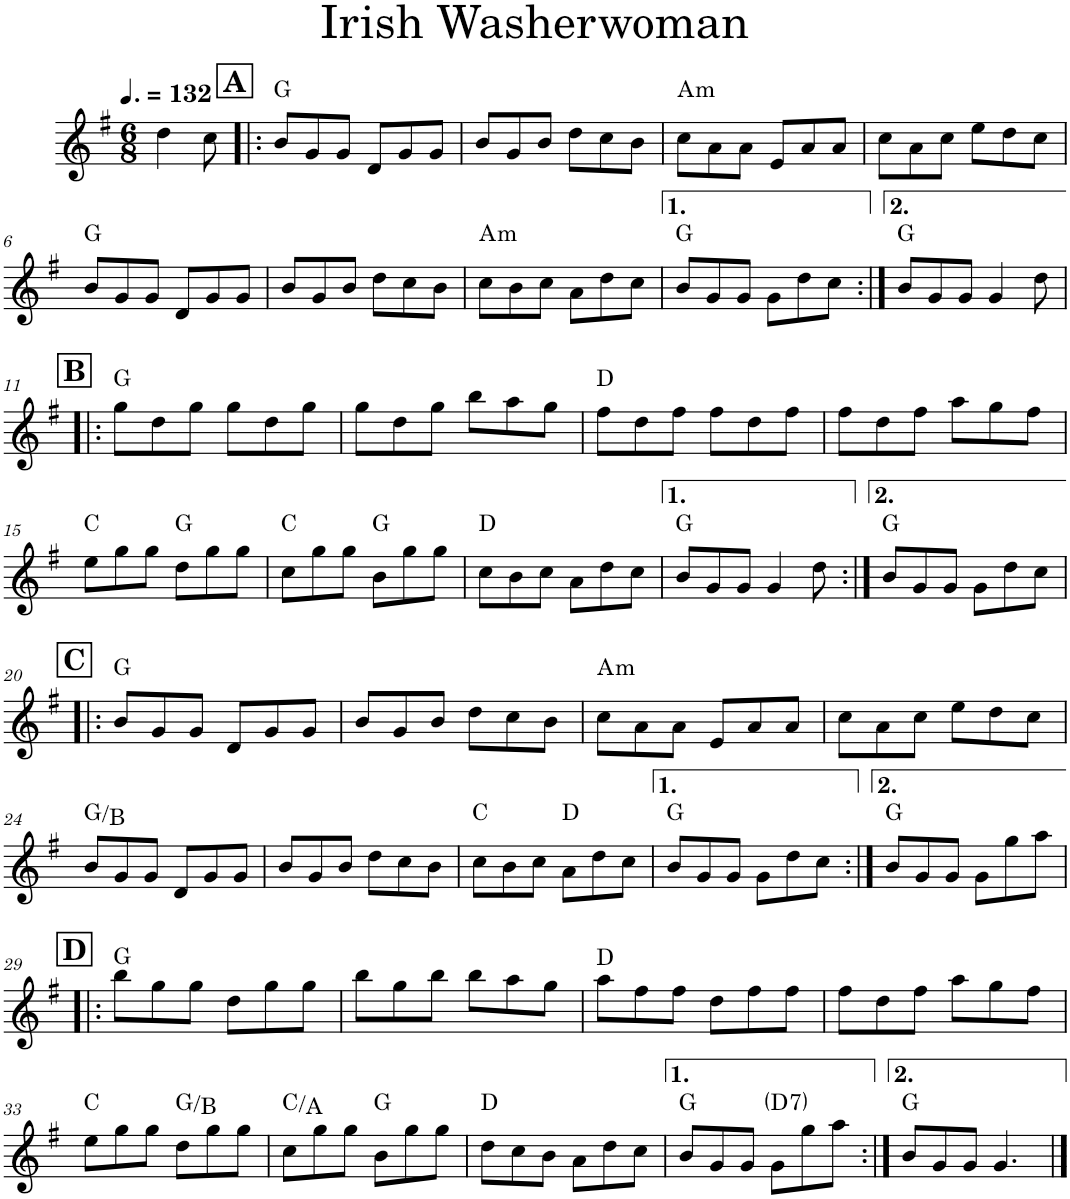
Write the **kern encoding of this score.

**kern	**harte
*part1	*part1
*staff1	*
*I"Piano	*
*I'Pno.	*
*clefG2	*
*k[f#]	*
*M6/8	*
*MM198	*
=1	=1
4dd\	.
8cc\	.
!!LO:REH:place=s1:a:B:cj:fs=14:t=A
=2!|:	=2!|:
8b/L	G:maj
8g/	.
8g/J	.
8d/L	.
8g/	.
8g/J	.
=3	=3
8b/L	.
8g/	.
8b/J	.
8dd\L	.
8cc\	.
8b\J	.
=4	=4
!	!LO:H:kt=m
8cc\L	A:min
8a\	.
8a\J	.
8e/L	.
8a/	.
8a/J	.
=5	=5
8cc\L	.
8a\	.
8cc\J	.
8ee\L	.
8dd\	.
8cc\J	.
!!LO:LB:g=z
=6	=6
8b/L	G:maj
8g/	.
8g/J	.
8d/L	.
8g/	.
8g/J	.
=7	=7
8b/L	.
8g/	.
8b/J	.
8dd\L	.
8cc\	.
8b\J	.
=8	=8
!	!LO:H:kt=m
8cc\L	A:min
8b\	.
8cc\J	.
8a\L	.
8dd\	.
8cc\J	.
=9	=9
8b/L	G:maj
8g/	.
8g/J	.
8g\L	.
8dd\	.
8cc\J	.
=10:|!	=10:|!
8b/L	G:maj
8g/	.
8g/J	.
4g/	.
8dd\	.
!!LO:LB:g=z
!!LO:REH:place=s1:a:B:cj:fs=14:t=B
=11!|:	=11!|:
8gg\L	G:maj
8dd\	.
8gg\J	.
8gg\L	.
8dd\	.
8gg\J	.
=12	=12
8gg\L	.
8dd\	.
8gg\J	.
8bb\L	.
8aa\	.
8gg\J	.
=13	=13
8ff#\L	D:maj
8dd\	.
8ff#\J	.
8ff#\L	.
8dd\	.
8ff#\J	.
=14	=14
8ff#\L	.
8dd\	.
8ff#\J	.
8aa\L	.
8gg\	.
8ff#\J	.
!!LO:LB:g=z
=15	=15
8ee\L	C:maj
8gg\	.
8gg\J	.
8dd\L	G:maj
8gg\	.
8gg\J	.
=16	=16
8cc\L	C:maj
8gg\	.
8gg\J	.
8b\L	G:maj
8gg\	.
8gg\J	.
=17	=17
8cc\L	D:maj
8b\	.
8cc\J	.
8a\L	.
8dd\	.
8cc\J	.
=18	=18
8b/L	G:maj
8g/	.
8g/J	.
4g/	.
8dd\	.
=19:|!	=19:|!
8b/L	G:maj
8g/	.
8g/J	.
8g\L	.
8dd\	.
8cc\J	.
!!LO:LB:g=z
!!LO:REH:place=s1:a:B:cj:fs=14:t=C
=20!|:	=20!|:
8b/L	G:maj
8g/	.
8g/J	.
8d/L	.
8g/	.
8g/J	.
=21	=21
8b/L	.
8g/	.
8b/J	.
8dd\L	.
8cc\	.
8b\J	.
=22	=22
!	!LO:H:kt=m
8cc\L	A:min
8a\	.
8a\J	.
8e/L	.
8a/	.
8a/J	.
=23	=23
8cc\L	.
8a\	.
8cc\J	.
8ee\L	.
8dd\	.
8cc\J	.
!!LO:LB:g=z
=24	=24
8b/L	G:maj/3
8g/	.
8g/J	.
8d/L	.
8g/	.
8g/J	.
=25	=25
8b/L	.
8g/	.
8b/J	.
8dd\L	.
8cc\	.
8b\J	.
=26	=26
8cc\L	C:maj
8b\	.
8cc\J	.
8a\L	D:maj
8dd\	.
8cc\J	.
=27	=27
8b/L	G:maj
8g/	.
8g/J	.
8g\L	.
8dd\	.
8cc\J	.
=28:|!	=28:|!
8b/L	G:maj
8g/	.
8g/J	.
8g\L	.
8gg\	.
8aa\J	.
!!LO:LB:g=z
!!LO:REH:place=s1:a:B:cj:fs=14:t=D
=29!|:	=29!|:
8bb\L	G:maj
8gg\	.
8gg\J	.
8dd\L	.
8gg\	.
8gg\J	.
=30	=30
8bb\L	.
8gg\	.
8bb\J	.
8bb\L	.
8aa\	.
8gg\J	.
=31	=31
8aa\L	D:maj
8ff#\	.
8ff#\J	.
8dd\L	.
8ff#\	.
8ff#\J	.
=32	=32
8ff#\L	.
8dd\	.
8ff#\J	.
8aa\L	.
8gg\	.
8ff#\J	.
!!LO:LB:g=z
=33	=33
8ee\L	C:maj
8gg\	.
8gg\J	.
8dd\L	G:maj/3
8gg\	.
8gg\J	.
=34	=34
8cc\L	C:maj/6
8gg\	.
8gg\J	.
8b\L	G:maj
8gg\	.
8gg\J	.
=35	=35
8dd\L	D:maj
8cc\	.
8b\J	.
8a\L	.
8dd\	.
8cc\J	.
=36	=36
8b/L	G:maj
8g/	.
8g/J	.
!	!LO:H:kt=7
8g\L	D:7
8gg\	.
8aa\J	.
=37:|!	=37:|!
8b/L	G:maj
8g/	.
8g/J	.
4.g/	.
==	==
*-	*-
